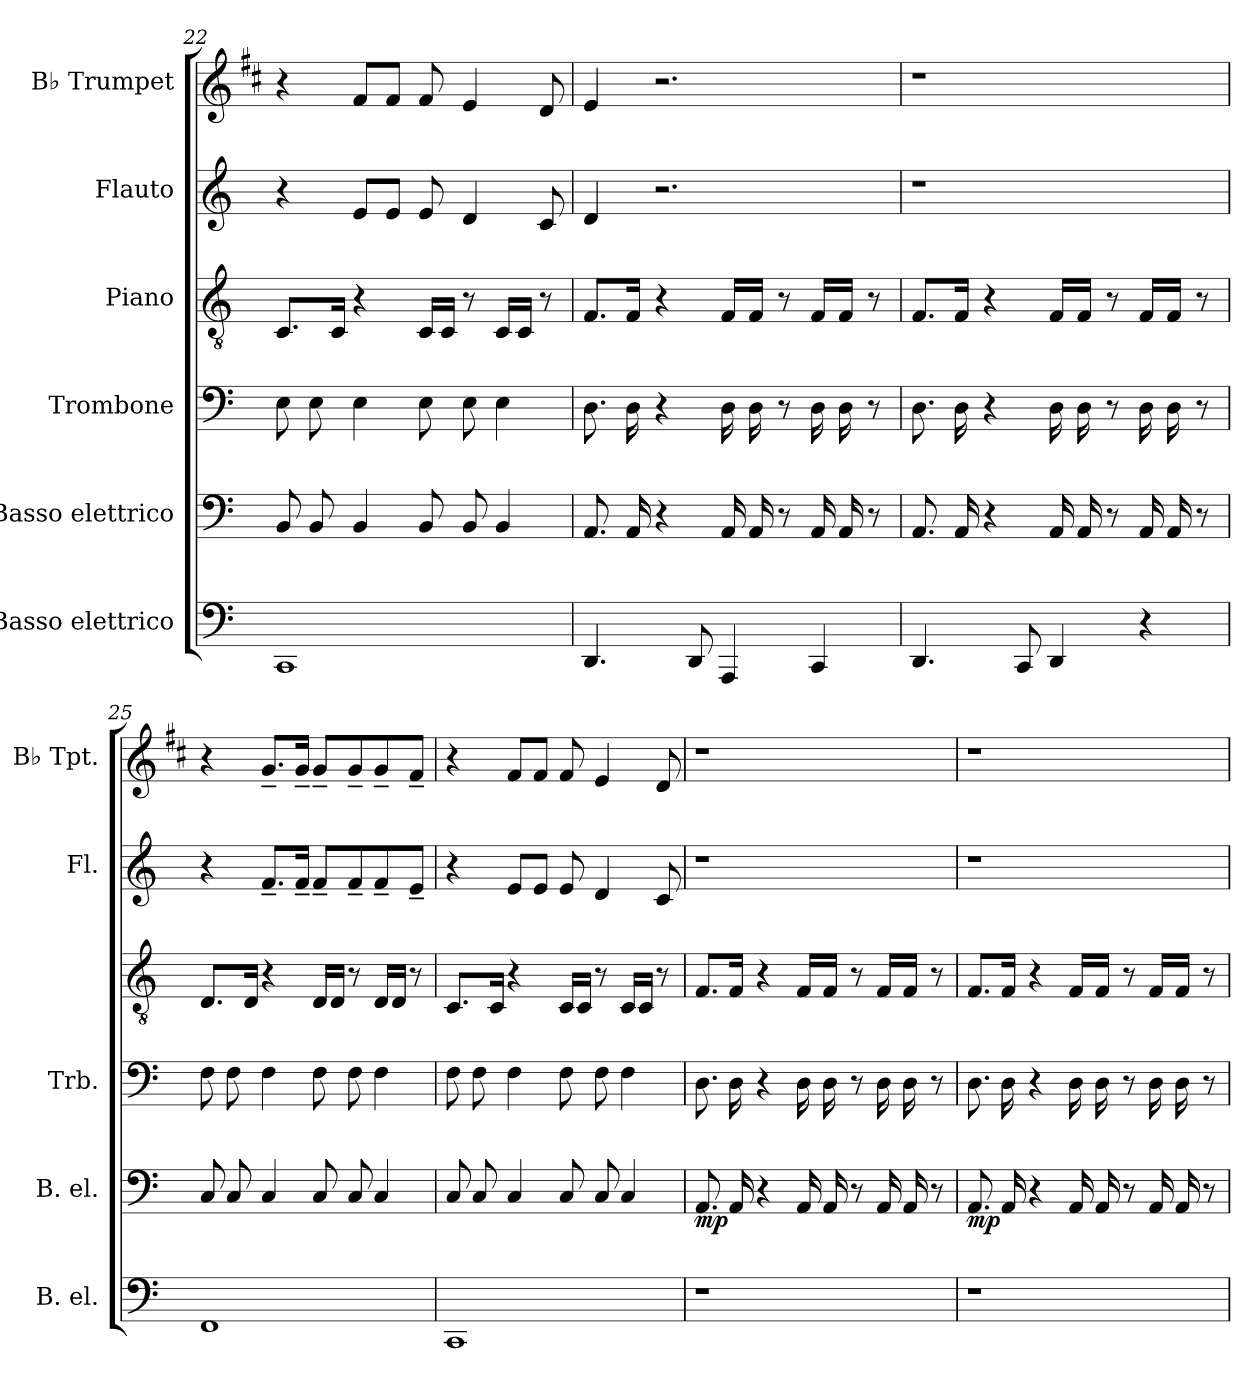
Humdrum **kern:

**kern	**kern	**dynam	**kern	**kern	**kern	**kern
*part6	*part5	*part5	*part4	*part3	*part2	*part1
*staff6	*staff5	*staff5	*staff4	*staff3	*staff2	*staff1
*I"Basso elettrico	*I"Basso elettrico	*	*I"Trombone	*I"Piano	*I"Flauto	*I"B♭ Trumpet
*I'B. el.	*I'B. el.	*	*I'Trb.	*	*I'Fl.	*I'B♭ Tpt.
*clefF4	*clefF4	*	*clefF4	*clefGv2	*clefG2	*clefG2
*	*	*	*	*	*	*ITrd1c2
*k[]	*k[]	*	*k[]	*k[]	*k[]	*k[]
=22	=22	=22	=22	=22	=22	=22
1CC	8BB/	.	8E\	8.C/L	4r	4r
.	8BB/	.	8E\	.	.	.
.	.	.	.	16C/Jk	.	.
.	4BB/	.	4E\	4r	8e/L	8e/L
.	.	.	.	.	8e/J	8e/J
.	8BB/	.	8E\	16C/LL	8e/	8e/
.	.	.	.	16C/JJ	.	.
.	8BB/	.	8E\	8r	4d/	4d/
.	4BB/	.	4E\	16C/LL	.	.
.	.	.	.	16C/JJ	.	.
.	.	.	.	8r	8c/	8c/
=23	=23	=23	=23	=23	=23	=23
4.DD/	8.AA/	.	8.D\	8.F/L	4d/	4d/
.	16AA/	.	16D\	16F/Jk	.	.
.	4r	.	4r	4r	2.r	2.r
8DD/	.	.	.	.	.	.
4AAA/	16AA/	.	16D\	16F/LL	.	.
.	16AA/	.	16D\	16F/JJ	.	.
.	8r	.	8r	8r	.	.
4CC/	16AA/	.	16D\	16F/LL	.	.
.	16AA/	.	16D\	16F/JJ	.	.
.	8r	.	8r	8r	.	.
!!LO:LB:g=z
=24	=24	=24	=24	=24	=24	=24
4.DD/	8.AA/	.	8.D\	8.F/L	1r	1r
.	16AA/	.	16D\	16F/Jk	.	.
.	4r	.	4r	4r	.	.
8CC/	.	.	.	.	.	.
4DD/	16AA/	.	16D\	16F/LL	.	.
.	16AA/	.	16D\	16F/JJ	.	.
.	8r	.	8r	8r	.	.
4r	16AA/	.	16D\	16F/LL	.	.
.	16AA/	.	16D\	16F/JJ	.	.
.	8r	.	8r	8r	.	.
!!LO:LB:g=z
=25	=25	=25	=25	=25	=25	=25
1FF	8C/	.	8F\	8.D/L	4r	4r
.	8C/	.	8F\	.	.	.
.	.	.	.	16D/Jk	.	.
.	4C/	.	4F\	4r	8.f~/L	8.f~/L
.	.	.	.	.	16f~/Jk	16f~/Jk
.	8C/	.	8F\	16D/LL	8f~/L	8f~/L
.	.	.	.	16D/JJ	.	.
.	8C/	.	8F\	8r	8f~/	8f~/
.	4C/	.	4F\	16D/LL	8f~/	8f~/
.	.	.	.	16D/JJ	.	.
.	.	.	.	8r	8e~/J	8e~/J
=26	=26	=26	=26	=26	=26	=26
1CC	8C/	.	8F\	8.C/L	4r	4r
.	8C/	.	8F\	.	.	.
.	.	.	.	16C/Jk	.	.
.	4C/	.	4F\	4r	8e/L	8e/L
.	.	.	.	.	8e/J	8e/J
.	8C/	.	8F\	16C/LL	8e/	8e/
.	.	.	.	16C/JJ	.	.
.	8C/	.	8F\	8r	4d/	4d/
.	4C/	.	4F\	16C/LL	.	.
.	.	.	.	16C/JJ	.	.
.	.	.	.	8r	8c/	8c/
=27	=27	=27	=27	=27	=27	=27
!	!	!LO:DY:b	!	!	!	!
1r	8.AA/	mp	8.D\	8.F/L	1r	1r
.	16AA/	.	16D\	16F/Jk	.	.
.	4r	.	4r	4r	.	.
.	16AA/	.	16D\	16F/LL	.	.
.	16AA/	.	16D\	16F/JJ	.	.
.	8r	.	8r	8r	.	.
.	16AA/	.	16D\	16F/LL	.	.
.	16AA/	.	16D\	16F/JJ	.	.
.	8r	.	8r	8r	.	.
=28	=28	=28	=28	=28	=28	=28
!	!	!LO:DY:b	!	!	!	!
1r	8.AA/	mp	8.D\	8.F/L	1r	1r
.	16AA/	.	16D\	16F/Jk	.	.
.	4r	.	4r	4r	.	.
.	16AA/	.	16D\	16F/LL	.	.
.	16AA/	.	16D\	16F/JJ	.	.
.	8r	.	8r	8r	.	.
.	16AA/	.	16D\	16F/LL	.	.
.	16AA/	.	16D\	16F/JJ	.	.
.	8r	.	8r	8r	.	.
=	=	=	=	=	=	=
*-	*-	*-	*-	*-	*-	*-
